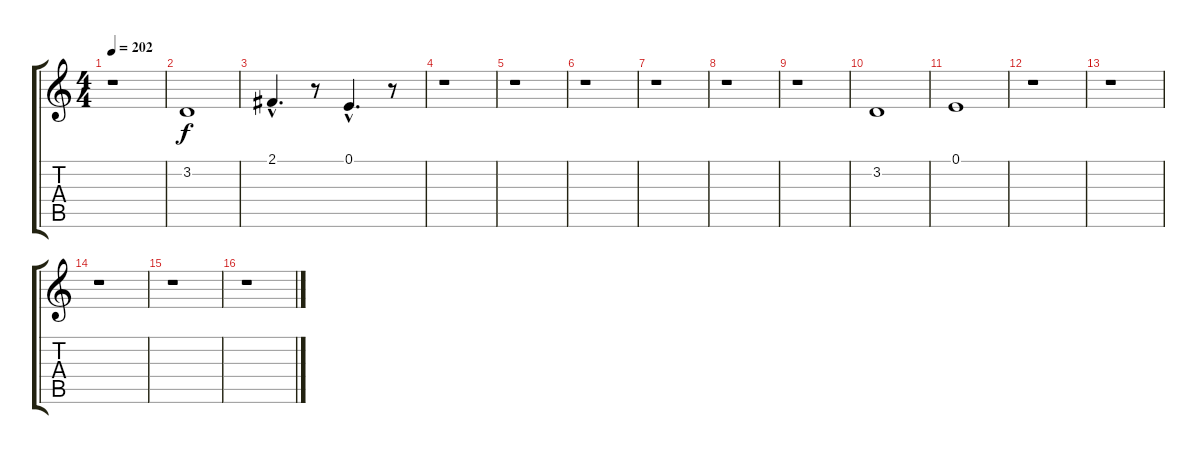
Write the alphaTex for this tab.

\track "" {instrument trumpet}
\staff {score tabs}
\tuning (E4 B3 G3 D3 A2 E2) {hide}
\ts (4 4)
\tempo 202
\clef g2
\ks c
r.1{dy f} |
3.2.1 |
2.1{hac}.4{d} r.8 0.1{hac}.4{d} r.8 |
r.1 |
r.1 |
r.1 |
r.1 |
r.1 |
r.1 |
3.2.1 |
0.1.1 |
r.1 |
r.1 |
r.1 |
r.1 |
r.1
